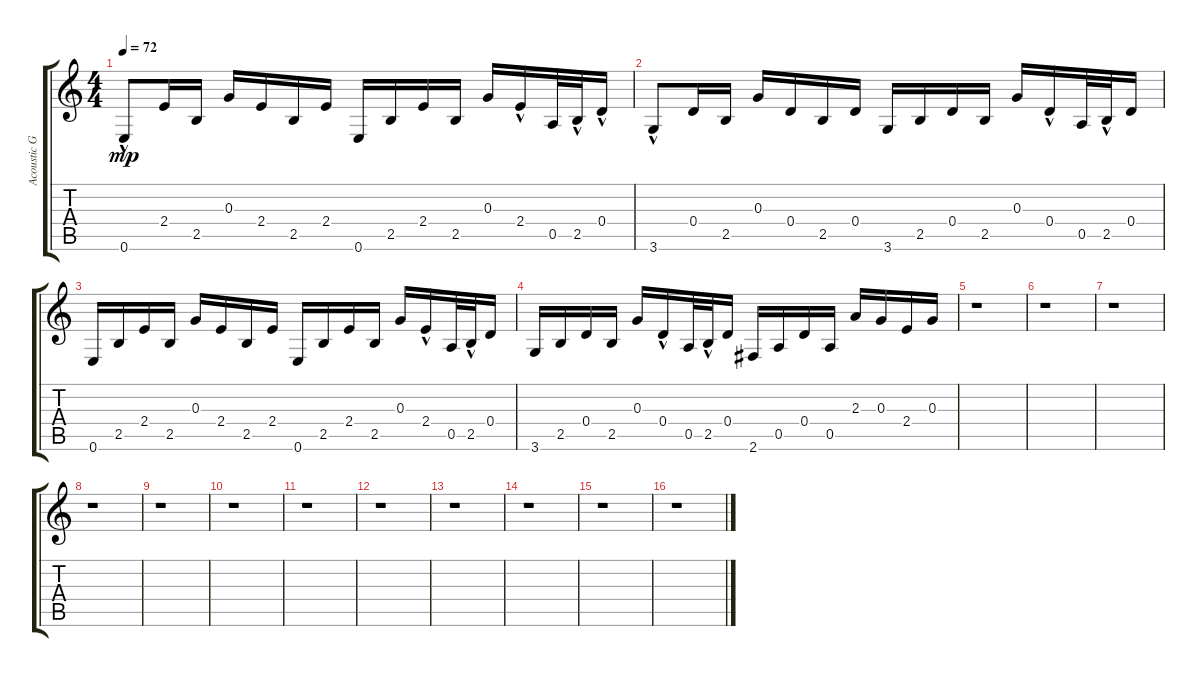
\track ("Acoustic Guitar" "Acoustic G") {instrument acousticguitarsteel}
\staff {score tabs}
\tuning (E4 B3 G3 D3 A2 E2) {hide}
\ts (4 4)
\tempo 72
\clef g2
\ks c
0.6{hac}.8{dy mp} 2.4.16 2.5.16 0.3.16 2.4.16 2.5.16 2.4.16 0.6.16 2.5.16 2.4.16 2.5.16 0.3.16 2.4{hac}.16 0.5.32 2.5{hac}.32 0.4{hac}.16 |
3.6{hac}.8 0.4.16 2.5.16 0.3.16 0.4.16 2.5.16 0.4.16 3.6.16 2.5.16 0.4.16 2.5.16 0.3.16 0.4{hac}.16 0.5.32 2.5{hac}.32 0.4.16 |
0.6.16 2.5.16 2.4.16 2.5.16 0.3.16 2.4.16 2.5.16 2.4.16 0.6.16 2.5.16 2.4.16 2.5.16 0.3.16 2.4{hac}.16 0.5.32 2.5{hac}.32 0.4.16 |
3.6.16 2.5.16 0.4.16 2.5.16 0.3.16 0.4{hac}.16 0.5.32 2.5{hac}.32 0.4.16 2.6.16 0.5.16 0.4.16 0.5.16 2.3.16 0.3.16 2.4.16 0.3.16 |
r.1 |
r.1 |
r.1 |
r.1 |
r.1 |
r.1 |
r.1 |
r.1 |
r.1 |
r.1 |
r.1 |
r.1
